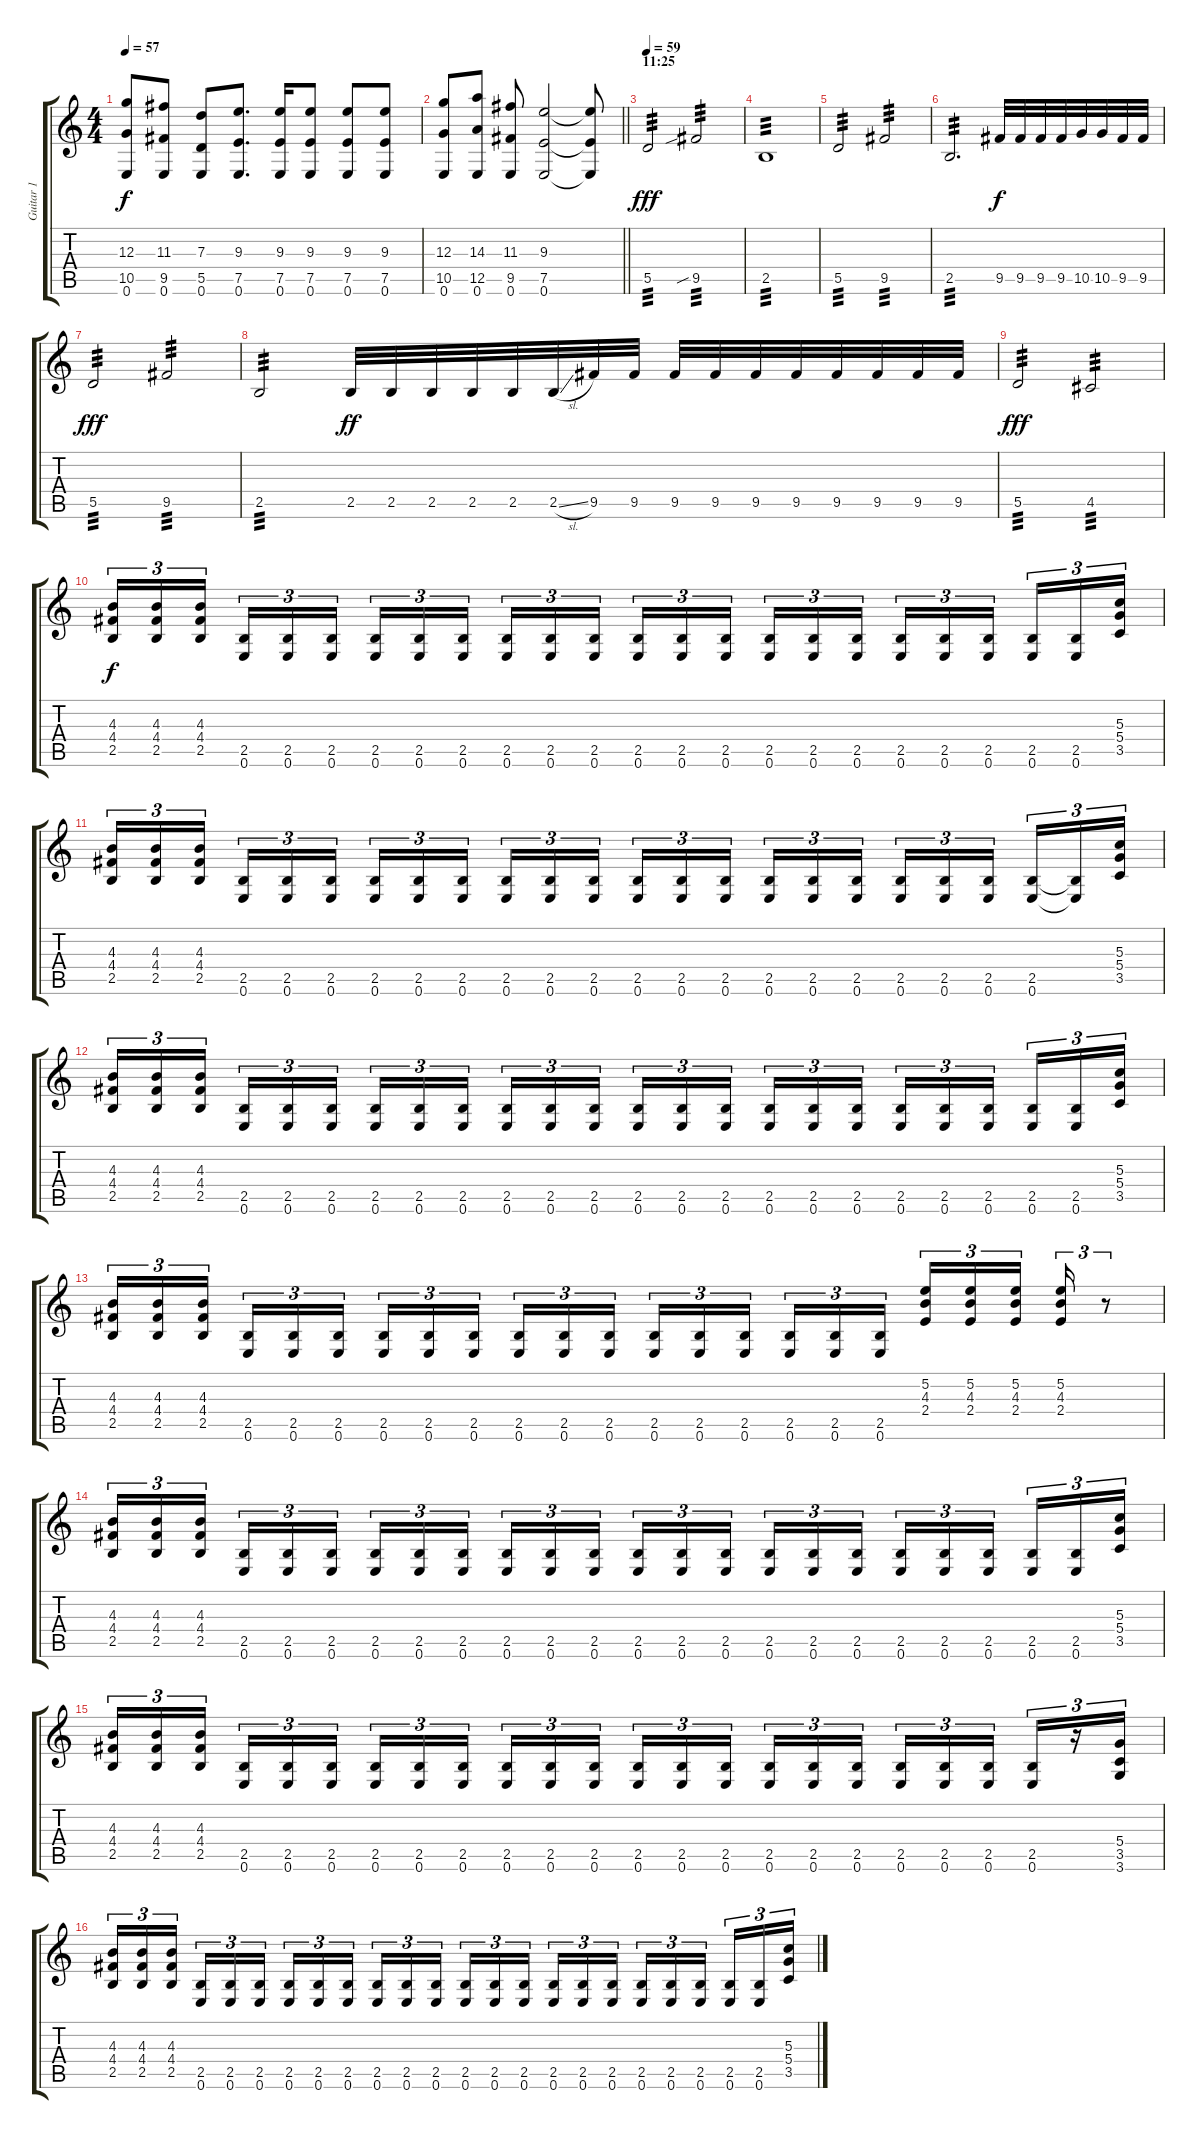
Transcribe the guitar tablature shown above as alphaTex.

\track ("Guitar 1" "Guitar 1") {instrument distortionguitar}
\staff {score tabs}
\tuning (E4 B3 G3 D3 A2 E2) {hide}
\ts (4 4)
\tempo 57
\clef g2
\ks c
(12.3 10.5 0.6).8{dy f} (11.3 9.5 0.6).8 (7.3 5.5 0.6).8 (9.3 7.5 0.6).8{d} (9.3 7.5 0.6).16 (9.3 7.5 0.6).8 (9.3 7.5 0.6).8 (9.3 7.5 0.6).8 |
\barLineRight lightlight
(12.3 10.5 0.6).8 (14.3 12.5 0.6).8 (11.3 9.5 0.6).8 (9.3 7.5 0.6).2 (9.3{t} 7.5{t} 0.6{t}).8 |
\section ("" "11:25")
\tempo 59
5.5.2{tp 3 dy fff} 9.5{sib}.2{tp 3} |
2.5.1{tp 3} |
5.5.2{tp 3} 9.5.2{tp 3} |
2.5.2{d tp 3} 9.5.32{dy f} 9.5.32 9.5.32 9.5.32 10.5.32 10.5.32 9.5.32 9.5.32 |
5.5.2{tp 3 dy fff} 9.5.2{tp 3} |
2.5.2{tp 3} 2.5.32{dy ff} 2.5.32 2.5.32 2.5.32 2.5.32 2.5{sl}.32 9.5.32 9.5.32 9.5.32 9.5.32 9.5.32 9.5.32 9.5.32 9.5.32 9.5.32 9.5.32 |
5.5.2{tp 3 dy fff} 4.5.2{tp 3} |
(4.3 4.4 2.5).16{tu (3 2) dy f} (4.3 4.4 2.5).16{tu (3 2)} (4.3 4.4 2.5).16{tu (3 2) beam splitsecondary} (2.5 0.6).16{tu (3 2)} (2.5 0.6).16{tu (3 2)} (2.5 0.6).16{tu (3 2)} (2.5 0.6).16{tu (3 2)} (2.5 0.6).16{tu (3 2)} (2.5 0.6).16{tu (3 2) beam splitsecondary} (2.5 0.6).16{tu (3 2)} (2.5 0.6).16{tu (3 2)} (2.5 0.6).16{tu (3 2)} (2.5 0.6).16{tu (3 2)} (2.5 0.6).16{tu (3 2)} (2.5 0.6).16{tu (3 2) beam splitsecondary} (2.5 0.6).16{tu (3 2)} (2.5 0.6).16{tu (3 2)} (2.5 0.6).16{tu (3 2)} (2.5 0.6).16{tu (3 2)} (2.5 0.6).16{tu (3 2)} (2.5 0.6).16{tu (3 2) beam splitsecondary} (2.5 0.6).16{tu (3 2)} (2.5 0.6).16{tu (3 2)} (5.3 5.4 3.5).16{tu (3 2)} |
(4.3 4.4 2.5).16{tu (3 2)} (4.3 4.4 2.5).16{tu (3 2)} (4.3 4.4 2.5).16{tu (3 2) beam splitsecondary} (2.5 0.6).16{tu (3 2)} (2.5 0.6).16{tu (3 2)} (2.5 0.6).16{tu (3 2)} (2.5 0.6).16{tu (3 2)} (2.5 0.6).16{tu (3 2)} (2.5 0.6).16{tu (3 2) beam splitsecondary} (2.5 0.6).16{tu (3 2)} (2.5 0.6).16{tu (3 2)} (2.5 0.6).16{tu (3 2)} (2.5 0.6).16{tu (3 2)} (2.5 0.6).16{tu (3 2)} (2.5 0.6).16{tu (3 2) beam splitsecondary} (2.5 0.6).16{tu (3 2)} (2.5 0.6).16{tu (3 2)} (2.5 0.6).16{tu (3 2)} (2.5 0.6).16{tu (3 2)} (2.5 0.6).16{tu (3 2)} (2.5 0.6).16{tu (3 2) beam splitsecondary} (2.5 0.6).16{tu (3 2)} (2.5{t} 0.6{t}).16{tu (3 2)} (5.3 5.4 3.5).16{tu (3 2)} |
(4.3 4.4 2.5).16{tu (3 2)} (4.3 4.4 2.5).16{tu (3 2)} (4.3 4.4 2.5).16{tu (3 2) beam splitsecondary} (2.5 0.6).16{tu (3 2)} (2.5 0.6).16{tu (3 2)} (2.5 0.6).16{tu (3 2)} (2.5 0.6).16{tu (3 2)} (2.5 0.6).16{tu (3 2)} (2.5 0.6).16{tu (3 2) beam splitsecondary} (2.5 0.6).16{tu (3 2)} (2.5 0.6).16{tu (3 2)} (2.5 0.6).16{tu (3 2)} (2.5 0.6).16{tu (3 2)} (2.5 0.6).16{tu (3 2)} (2.5 0.6).16{tu (3 2) beam splitsecondary} (2.5 0.6).16{tu (3 2)} (2.5 0.6).16{tu (3 2)} (2.5 0.6).16{tu (3 2)} (2.5 0.6).16{tu (3 2)} (2.5 0.6).16{tu (3 2)} (2.5 0.6).16{tu (3 2) beam splitsecondary} (2.5 0.6).16{tu (3 2)} (2.5 0.6).16{tu (3 2)} (5.3 5.4 3.5).16{tu (3 2)} |
(4.3 4.4 2.5).16{tu (3 2)} (4.3 4.4 2.5).16{tu (3 2)} (4.3 4.4 2.5).16{tu (3 2) beam splitsecondary} (2.5 0.6).16{tu (3 2)} (2.5 0.6).16{tu (3 2)} (2.5 0.6).16{tu (3 2)} (2.5 0.6).16{tu (3 2)} (2.5 0.6).16{tu (3 2)} (2.5 0.6).16{tu (3 2) beam splitsecondary} (2.5 0.6).16{tu (3 2)} (2.5 0.6).16{tu (3 2)} (2.5 0.6).16{tu (3 2)} (2.5 0.6).16{tu (3 2)} (2.5 0.6).16{tu (3 2)} (2.5 0.6).16{tu (3 2) beam splitsecondary} (2.5 0.6).16{tu (3 2)} (2.5 0.6).16{tu (3 2)} (2.5 0.6).16{tu (3 2)} (5.2 4.3 2.4).16{tu (3 2)} (5.2 4.3 2.4).16{tu (3 2)} (5.2 4.3 2.4).16{tu (3 2) beam splitsecondary} (5.2 4.3 2.4).16{tu (3 2)} r.8{tu (3 2)} |
(4.3 4.4 2.5).16{tu (3 2)} (4.3 4.4 2.5).16{tu (3 2)} (4.3 4.4 2.5).16{tu (3 2) beam splitsecondary} (2.5 0.6).16{tu (3 2)} (2.5 0.6).16{tu (3 2)} (2.5 0.6).16{tu (3 2)} (2.5 0.6).16{tu (3 2)} (2.5 0.6).16{tu (3 2)} (2.5 0.6).16{tu (3 2) beam splitsecondary} (2.5 0.6).16{tu (3 2)} (2.5 0.6).16{tu (3 2)} (2.5 0.6).16{tu (3 2)} (2.5 0.6).16{tu (3 2)} (2.5 0.6).16{tu (3 2)} (2.5 0.6).16{tu (3 2) beam splitsecondary} (2.5 0.6).16{tu (3 2)} (2.5 0.6).16{tu (3 2)} (2.5 0.6).16{tu (3 2)} (2.5 0.6).16{tu (3 2)} (2.5 0.6).16{tu (3 2)} (2.5 0.6).16{tu (3 2) beam splitsecondary} (2.5 0.6).16{tu (3 2)} (2.5 0.6).16{tu (3 2)} (5.3 5.4 3.5).16{tu (3 2)} |
(4.3 4.4 2.5).16{tu (3 2)} (4.3 4.4 2.5).16{tu (3 2)} (4.3 4.4 2.5).16{tu (3 2) beam splitsecondary} (2.5 0.6).16{tu (3 2)} (2.5 0.6).16{tu (3 2)} (2.5 0.6).16{tu (3 2)} (2.5 0.6).16{tu (3 2)} (2.5 0.6).16{tu (3 2)} (2.5 0.6).16{tu (3 2) beam splitsecondary} (2.5 0.6).16{tu (3 2)} (2.5 0.6).16{tu (3 2)} (2.5 0.6).16{tu (3 2)} (2.5 0.6).16{tu (3 2)} (2.5 0.6).16{tu (3 2)} (2.5 0.6).16{tu (3 2) beam splitsecondary} (2.5 0.6).16{tu (3 2)} (2.5 0.6).16{tu (3 2)} (2.5 0.6).16{tu (3 2)} (2.5 0.6).16{tu (3 2)} (2.5 0.6).16{tu (3 2)} (2.5 0.6).16{tu (3 2) beam splitsecondary} (2.5 0.6).16{tu (3 2)} r.16{tu (3 2)} (5.4 3.5 3.6).16{tu (3 2)} |
(4.3 4.4 2.5).16{tu (3 2)} (4.3 4.4 2.5).16{tu (3 2)} (4.3 4.4 2.5).16{tu (3 2) beam splitsecondary} (2.5 0.6).16{tu (3 2)} (2.5 0.6).16{tu (3 2)} (2.5 0.6).16{tu (3 2)} (2.5 0.6).16{tu (3 2)} (2.5 0.6).16{tu (3 2)} (2.5 0.6).16{tu (3 2) beam splitsecondary} (2.5 0.6).16{tu (3 2)} (2.5 0.6).16{tu (3 2)} (2.5 0.6).16{tu (3 2)} (2.5 0.6).16{tu (3 2)} (2.5 0.6).16{tu (3 2)} (2.5 0.6).16{tu (3 2) beam splitsecondary} (2.5 0.6).16{tu (3 2)} (2.5 0.6).16{tu (3 2)} (2.5 0.6).16{tu (3 2)} (2.5 0.6).16{tu (3 2)} (2.5 0.6).16{tu (3 2)} (2.5 0.6).16{tu (3 2) beam splitsecondary} (2.5 0.6).16{tu (3 2)} (2.5 0.6).16{tu (3 2)} (5.3 5.4 3.5).16{tu (3 2)}
